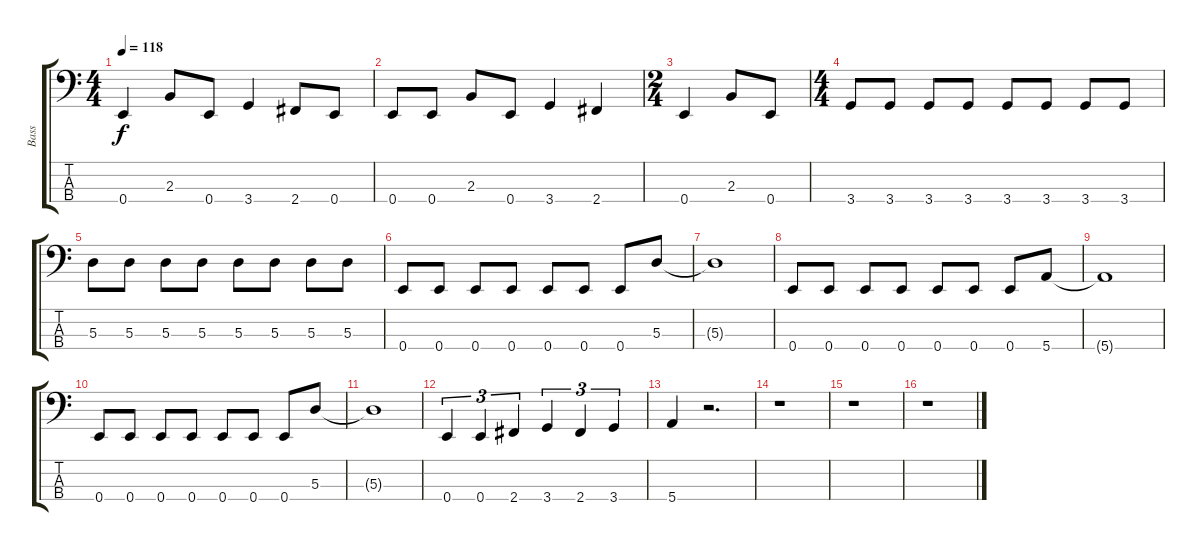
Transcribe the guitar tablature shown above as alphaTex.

\track ("Bass" "Bass") {instrument electricbassfinger}
\staff {score tabs}
\tuning (G2 D2 A1 E1) {hide}
\ts (4 4)
\tempo 118
\clef f4
\ks c
0.4.4{dy f} 2.3.8 0.4.8 3.4.4 2.4.8 0.4.8 |
0.4.8 0.4.8 2.3.8 0.4.8 3.4.4 2.4.4 |
\ts (2 4)
0.4.4 2.3.8 0.4.8 |
\ts (4 4)
3.4.8 3.4.8 3.4.8 3.4.8 3.4.8 3.4.8 3.4.8 3.4.8 |
5.3.8 5.3.8 5.3.8 5.3.8 5.3.8 5.3.8 5.3.8 5.3.8 |
0.4.8 0.4.8 0.4.8 0.4.8 0.4.8 0.4.8 0.4.8 5.3.8 |
5.3{t}.1 |
0.4.8 0.4.8 0.4.8 0.4.8 0.4.8 0.4.8 0.4.8 5.4.8 |
5.4{t}.1 |
0.4.8 0.4.8 0.4.8 0.4.8 0.4.8 0.4.8 0.4.8 5.3.8 |
5.3{t}.1 |
0.4.4{tu (3 2)} 0.4.4{tu (3 2)} 2.4.4{tu (3 2)} 3.4.4{tu (3 2)} 2.4.4{tu (3 2)} 3.4.4{tu (3 2)} |
5.4.4 r.2{d} |
r.1 |
r.1 |
r.1
